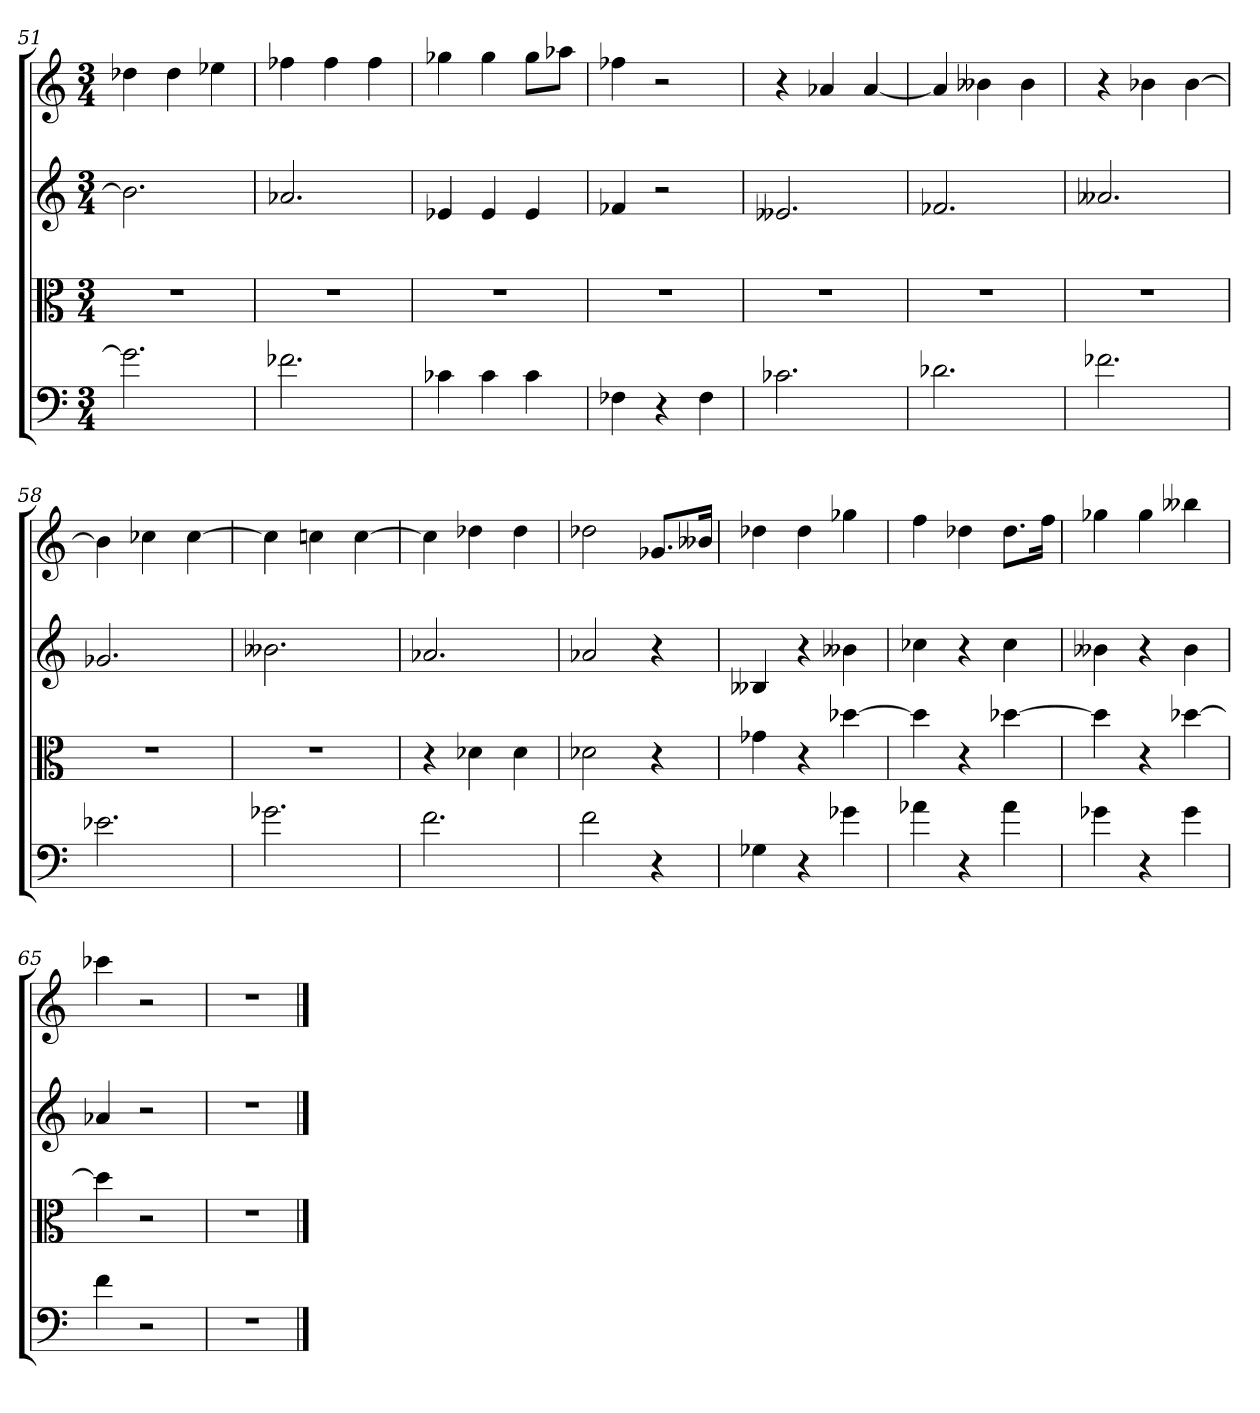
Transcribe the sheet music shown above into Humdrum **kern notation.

**kern	**kern	**kern	**kern
*part4	*part3	*part2	*part1
*staff4	*staff3	*staff2	*staff1
*clefF4	*clefC3	*clefG2	*clefG2
*k[]	*k[]	*k[]	*k[]
*M3/4	*M3/4	*M3/4	*M3/4
=51	=51	=51	=51
2.g-]	2.r	2.b--]	4dd-X
.	.	.	4dd-
.	.	.	4ee-X
=52	=52	=52	=52
2.f-X	2.r	2.a-X	4ff-X
.	.	.	4ff-
.	.	.	4ff-
=53	=53	=53	=53
4c-X	2.r	4e-X	4gg-X
4c-	.	4e-	4gg-
4c-	.	4e-	8gg-\L
.	.	.	8aa-X\J
=54	=54	=54	=54
4F-X	2.r	4f-X	4ff-X
4r	.	2r	2r
4F-	.	.	.
=55	=55	=55	=55
2.c-X	2.r	2.e--X	4r
.	.	.	4a-X
.	.	.	[4a-
=56	=56	=56	=56
2.d-X	2.r	2.f-X	4a-]
.	.	.	4b--X
.	.	.	4b--
=57	=57	=57	=57
2.f-X	2.r	2.a--X	4r
.	.	.	4b-X
.	.	.	[4b-
=58	=58	=58	=58
2.e-X	2.r	2.g-X	4b-]
.	.	.	4cc-X
.	.	.	[4cc-
=59	=59	=59	=59
2.g-X	2.r	2.b--X	4cc-]
.	.	.	4ccn
.	.	.	[4cc
=60	=60	=60	=60
2.f	4r	2.a-X	4cc]
.	4d-X	.	4dd-X
.	4d-	.	4dd-
=61	=61	=61	=61
2f	2d-X	2a-X	2dd-X
4r	4r	4r	8.g-X/L
.	.	.	16b--X/Jk
=62	=62	=62	=62
4G-X	4g-X	4B--X	4dd-X
4r	4r	4r	4dd-
4g-X	[4dd-X	4b--X	4gg-X
=63	=63	=63	=63
4a-X	4dd-]	4cc-X	4ff
4r	4r	4r	4dd-X
4a-	[4dd-X	4cc-	8.dd-\L
.	.	.	16ff\Jk
=64	=64	=64	=64
4g-X	4dd-]	4b--X	4gg-X
4r	4r	4r	4gg-
4g-	[4dd-X	4b--	4bb--X
=65	=65	=65	=65
4f	4dd-]	4a-X	4ccc-X
2r	2r	2r	2r
=66	=66	=66	=66
2.r	2.r	2.r	2.r
==	==	==	==
*-	*-	*-	*-
